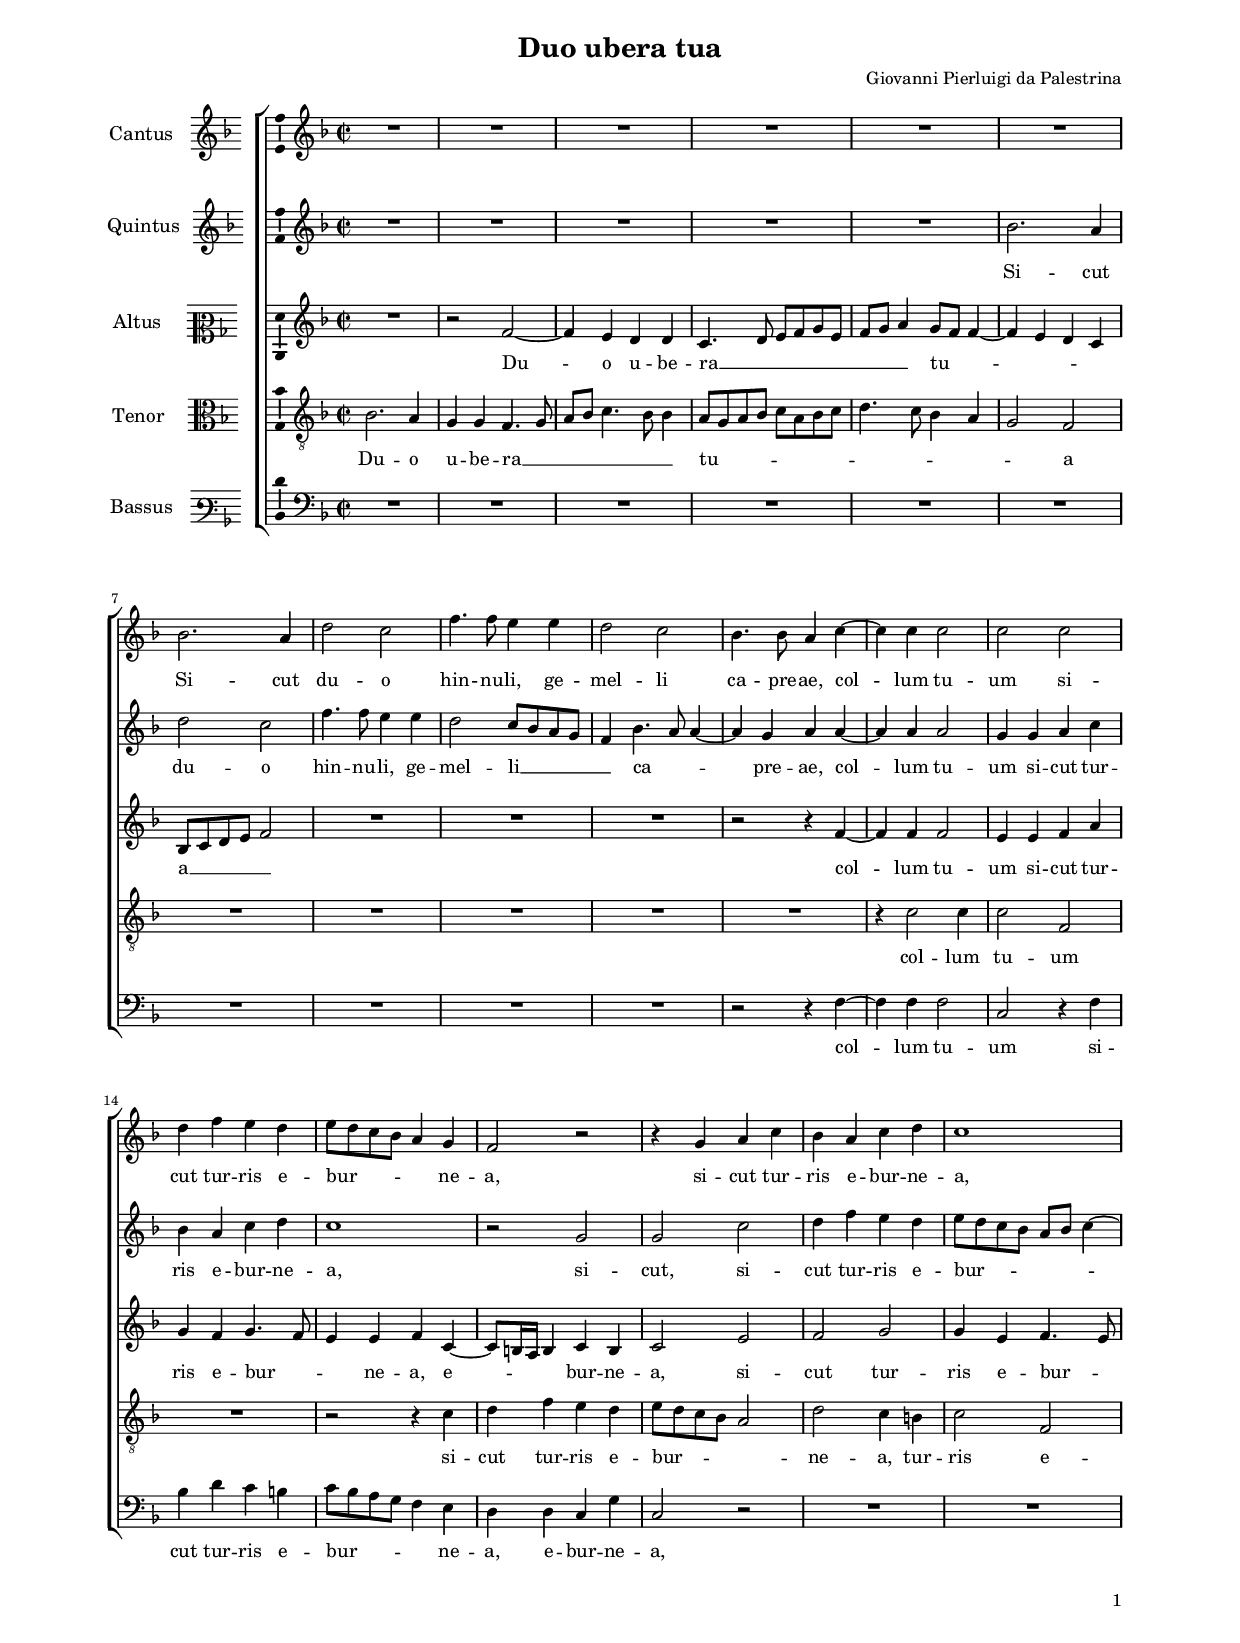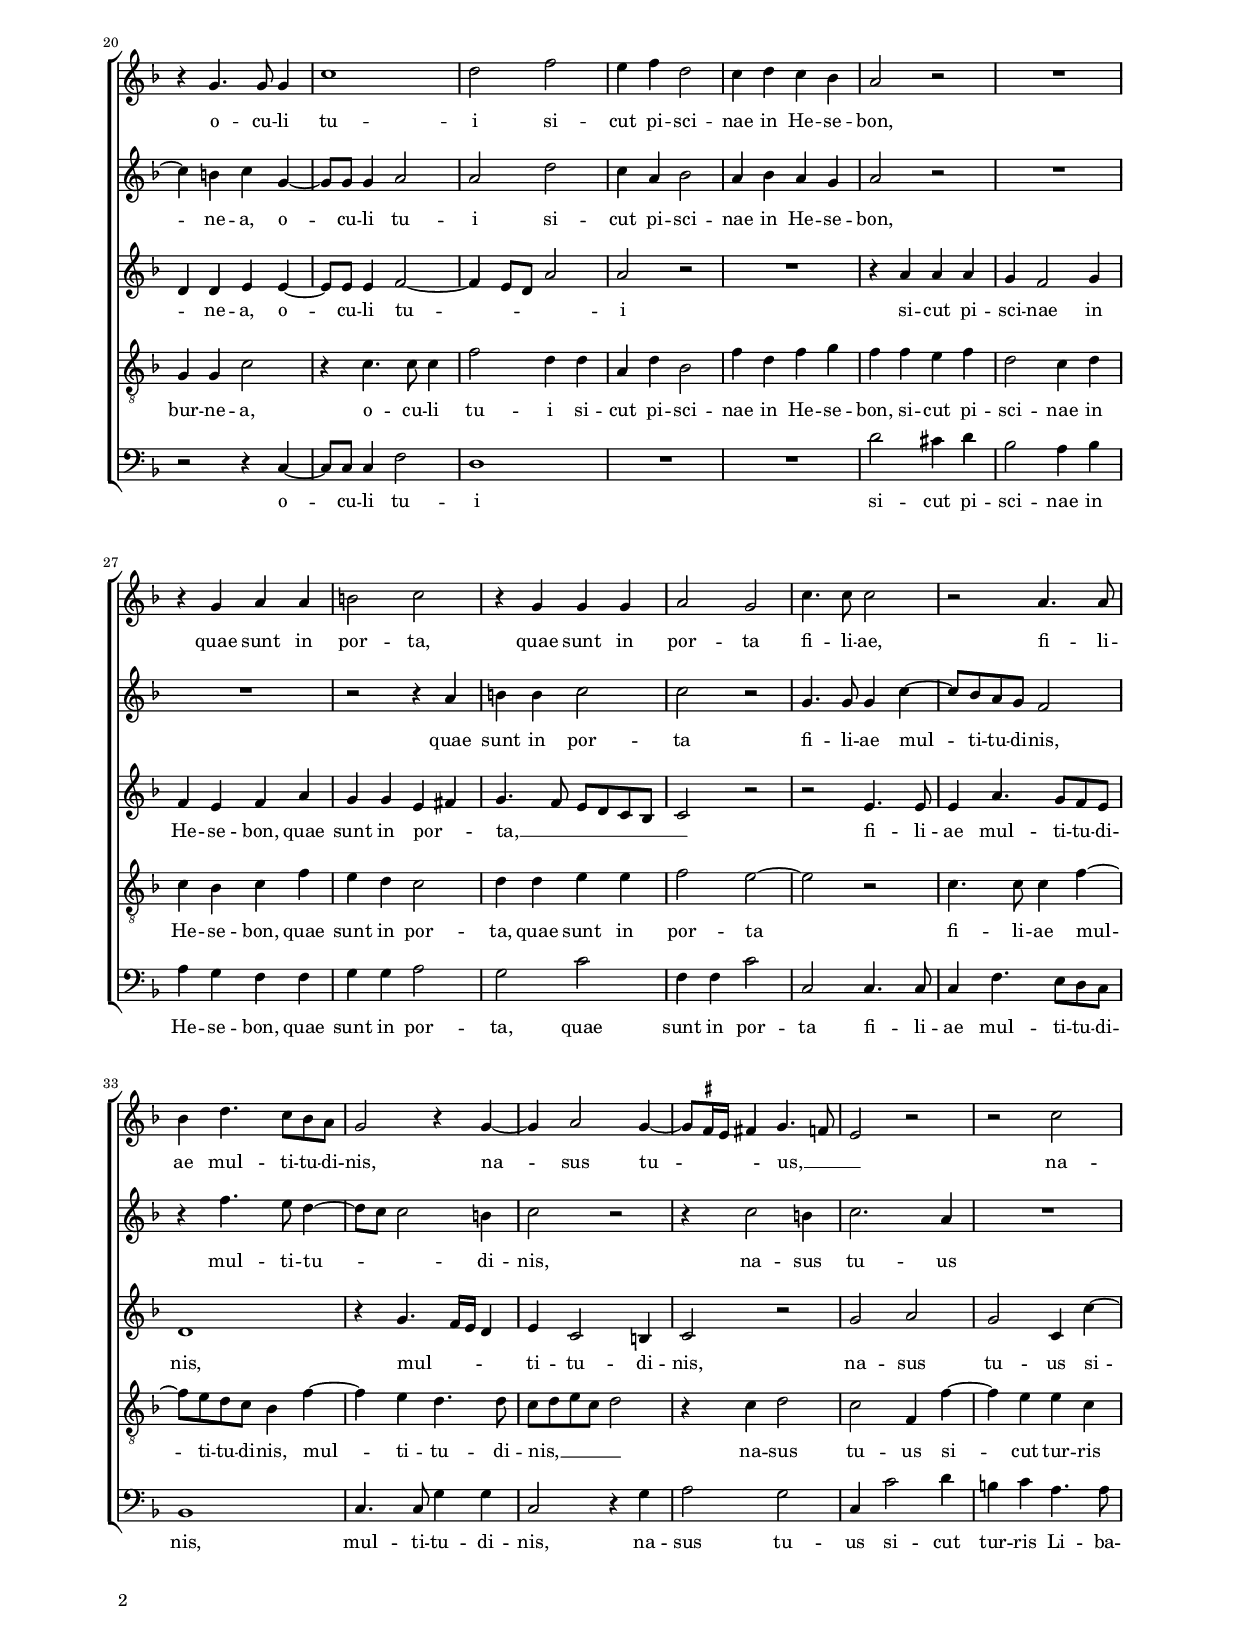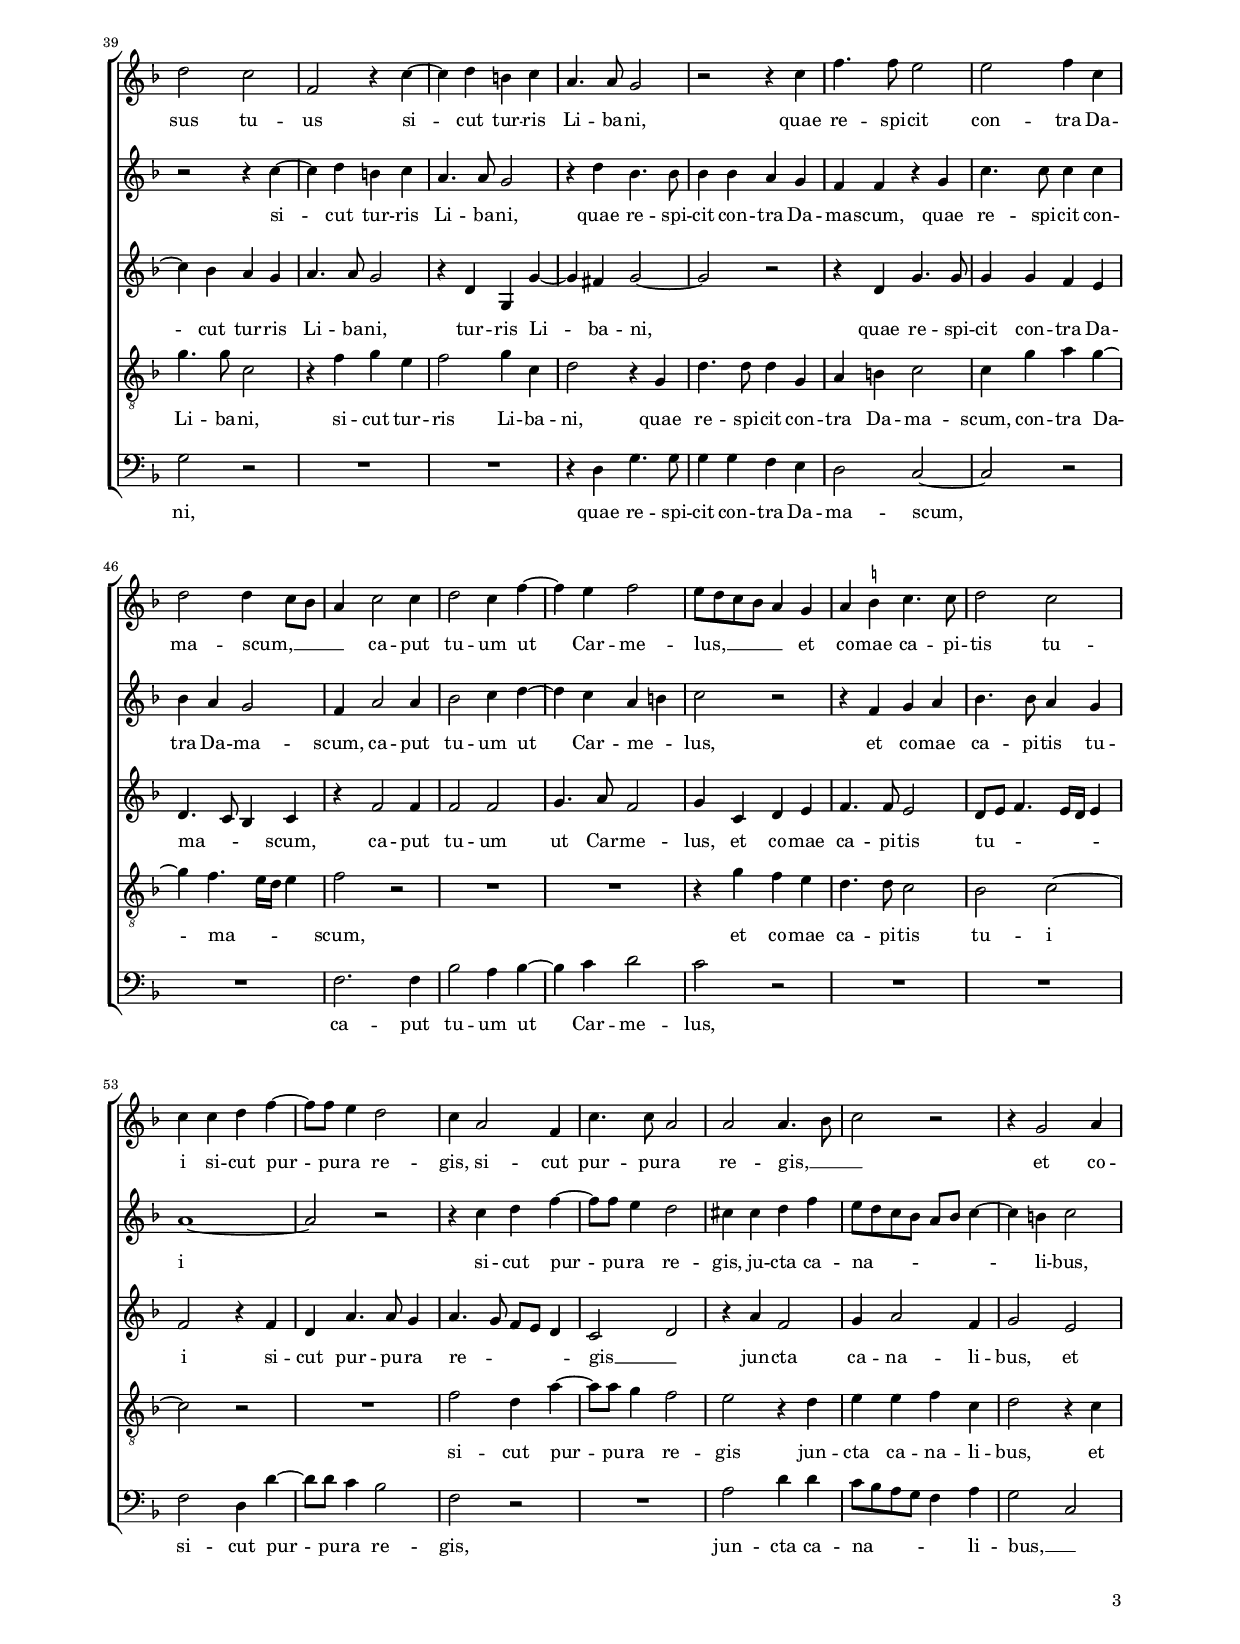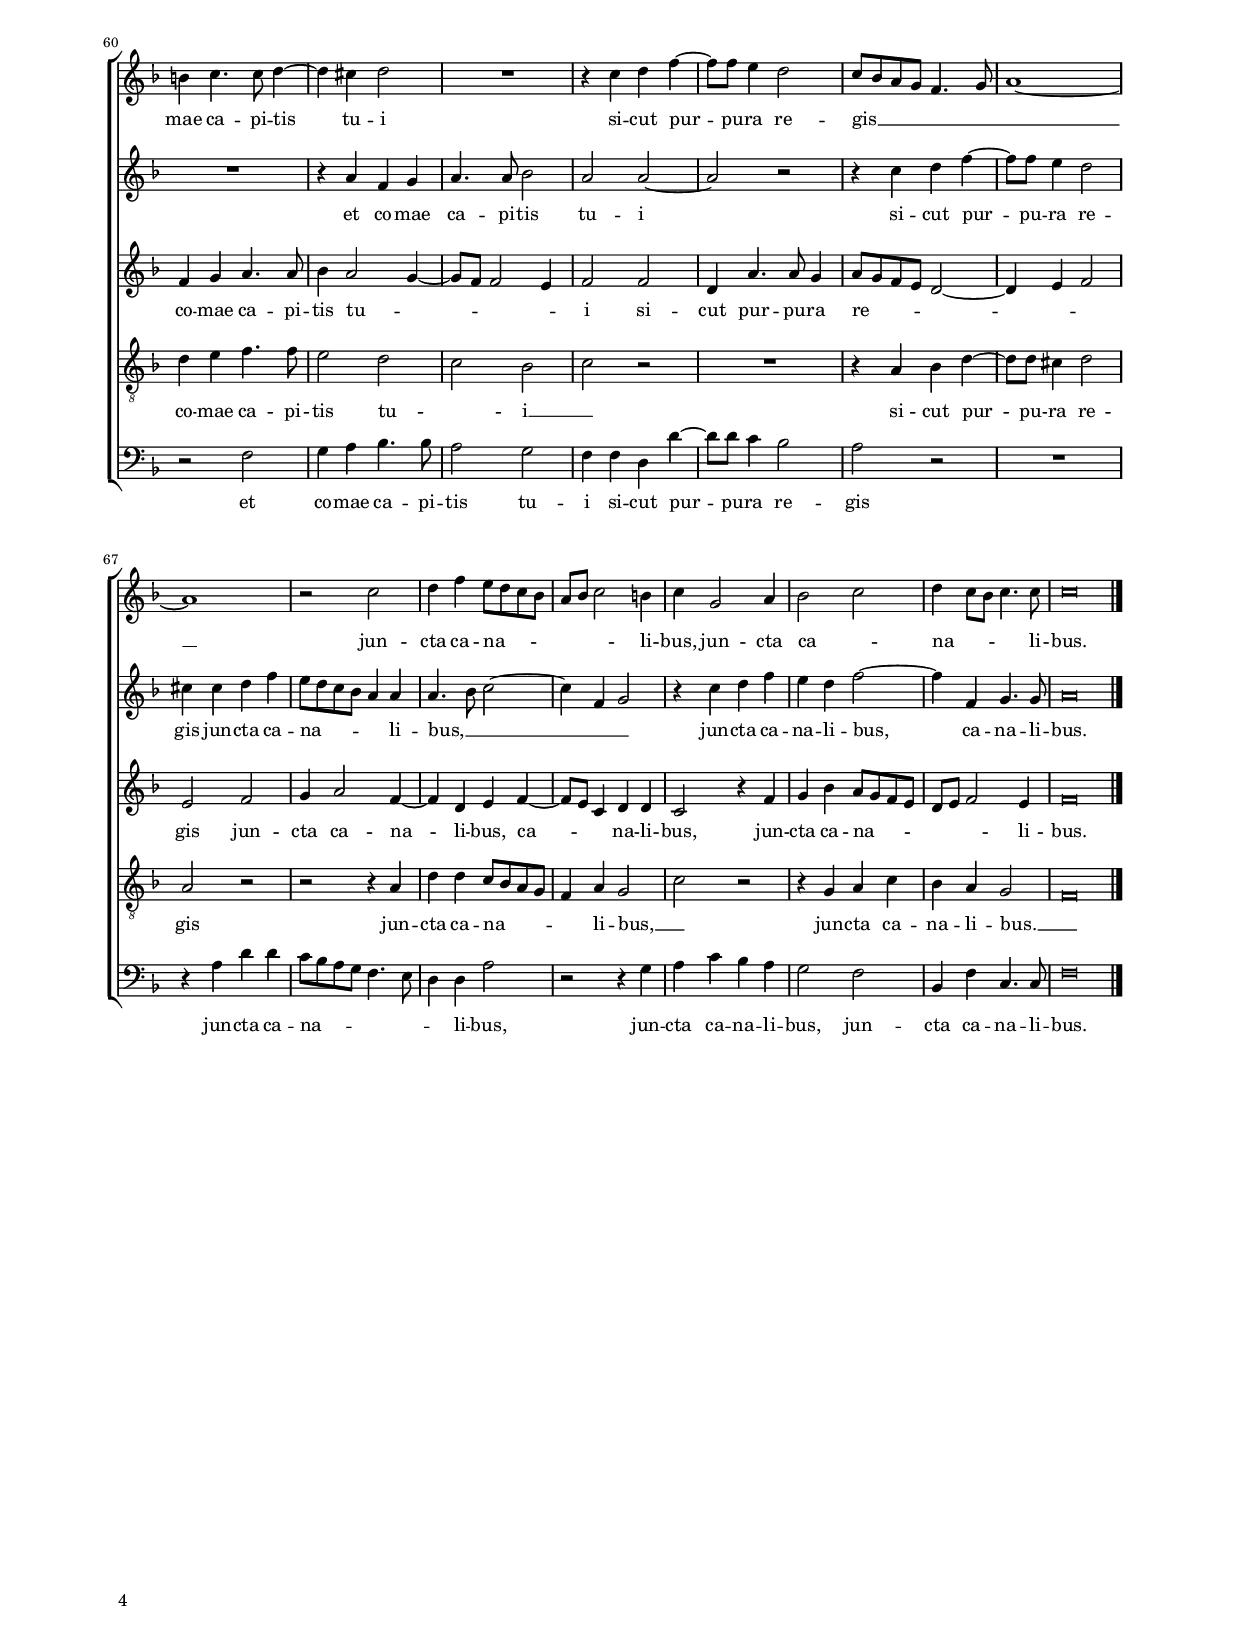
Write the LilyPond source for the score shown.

\header
{
  title="Duo ubera tua"
  composer="Giovanni Pierluigi da Palestrina"
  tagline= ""
}

\version "2.24.0"
\language deutsch
#(set-global-staff-size 15)
% #(set-default-paper-size "letter")
#(ly:set-option 'point-and-click #f)


\paper
	{
	top-margin = 1.8 \cm
	bottom-margin = 1.2 \cm
	left-margin = 2 \cm
	right-margin = 2 \cm
	ragged-bottom = ##f
	ragged-last-bottom = ##t
	print-page-number = ##f
	system-system-spacing = #'((basic-distance . 16) (minimum-distance . 14) (padding . 5) (strechability . 150))
	oddFooterMarkup=\markup   \fill-line { "" \fromproperty #'page:page-number-string }
	evenFooterMarkup=\markup  \fill-line { \fromproperty #'page:page-number-string "" }
	last-bottom-spacing = #'((basic-distance . 12) (minimum-distance . 7) (padding . 4))
%	systems-per-page = 3
%	page-count = 3
%	min-systems-per-page = 3
	markup-system-spacing.basic-distance = #12
	}

	
global = {
	\key f \major
	\time 2/2
	\set Score.tempoHideNote = ##t
	\tempo 4 = 95
	\skip 1*73
	\set Score.measureLength = #(ly:make-moment 2/1)
	\skip 1*2 \bar "|."
	}

	ficta = { \once \set suggestAccidentals = ##t }

	forget = #(define-music-function (music) (ly:music?) #{
		\accidentalStyle forget
		$music
		\accidentalStyle default
		#})



incipitcantus = \markup { \score {
	{
	\set Staff.instrumentName = \markup { \fontsize #1 "Cantus" }
	\key f \major
	\clef violin
	s4 \bar ""
	}
	\layout  {
	raggedright = ##t
	indent = 1.6 \cm
	line-width = 2.4\cm
	\context { \Staff \remove Time_signature_engraver }
	\override Staff.Clef.Y-extent = #'(0 . 0)
	}} \hspace #1 }
	 
      
incipitquintus = \markup { \score {
	{
	\set Staff.instrumentName = \markup { \fontsize #1 "Quintus" }
	\key f \major
	\clef violin
	s4 \bar ""
	}
	\layout  {
	raggedright = ##t
	indent = 1.6 \cm
	line-width = 2.4\cm
	\context { \Staff \remove Time_signature_engraver }
	\override Staff.Clef.Y-extent = #'(0 . 0)
	}} \hspace #1 }
    

incipitaltus = \markup { \score {
	{
	\set Staff.instrumentName = \markup { \fontsize #1 "Altus" }
	\key f \major
	\clef mezzosoprano
	s4 \bar ""
	}
	\layout  {
	raggedright = ##t
	indent = 1.6 \cm
	line-width = 2.4\cm
	\context { \Staff \remove Time_signature_engraver }
	\override Staff.Clef.Y-extent = #'(0 . 0)
	}} \hspace #1 }
    

incipittenor = \markup { \score {
	{
	\set Staff.instrumentName = \markup { \fontsize #1 "Tenor" }
	\key f \major
	\clef alto
	s4 \bar ""
	}
	\layout  {
	raggedright = ##t
	indent = 1.6 \cm
	line-width = 2.4\cm
	\context { \Staff \remove Time_signature_engraver }
	\override Staff.Clef.Y-extent = #'(0 . 0)
	}} \hspace #1 }
      
      
incipitbassus = \markup { \score {
	{
	\set Staff.instrumentName = \markup { \fontsize #1 "Bassus" }
	\key f \major
	\clef varbaritone
	s4 \bar ""
	}
	\layout  {
	raggedright = ##t
	indent = 1.6 \cm
	line-width = 2.4\cm
	\context { \Staff \remove Time_signature_engraver }
	\override Staff.Clef.Y-extent = #'(0 . 0)
	}} \hspace #1 }


cantus =  \relative c''
	{
	R1
	R1
	R1
	R1
%5
	R1 |
	R1
	b2. a4
	d2 c
	f4. f8 e4 e
%10
	d2 c |
	b4. b8 a4 c~
	c4 c c2
	c2 c
	d4 f e d
%15
	e8 d c b a4 g |
	f2 r
	r4 g a c
	b4 a c d
	c1
%20
	r4 g4. g8 g4 |
	c1
	d2 f
	e4 f d2
	c4 d c b
%25
	a2 r |
	R1
	r4 g a a
	h2 c
	r4 g g g
%30
	a2 g |
	c4. c8 c2
	r2 a4. a8
	b4 d4. c8 b a
	g2 r4 g~
%35
	g4 a2 g4~ |
	g8 \ficta fis16 e fis!4 g4. f8
	e2 r
	r2 c'
	d2 c
%40
	f,2 r4 c'~ |
	c4 d h c
	a4. a8 g2
	r2 r4 c
	f4. f8 e2
%45
	e2 f4 c |
	d2 d4 c8 b	
	a4 c2 c4
	d2 c4 f~
	f4 e f2
%50
	e8 d c b a4 g |
	a4 \ficta h c4. c8
	d2 c
	c4 c d f~
	f8 f e4 d2
%55
	c4 a2 f4 |
	c'4. c8 a2
	a2 a4. b8
	c2 r
	r4 g2 a4
%60
	h4 c4. c8 d4~ |	
	d4 cis d2
	R1
	r4 c d f~
	f8 f e4 d2
%65
	c8 b a g f4. g8 |
	a1~
	a1
	r2 c	
	d4 f e8 d c b
%70
	a8 b c2 h4 |
	c4 g2 a4
	b2 c
	d4 c8 b c4. c8
	c\breve |
	}


quintus =  \relative c''
	{
	R1
	R1
	R1
	R1
%5
	R1 |
	b2. a4
	d2 c
	f4. f8 e4 e
	d2 c8 b a g
%10
	f4 b4. a8 a4~ |
	a4 g a a~
	a4 a a2
	g4 g a c
	b4 a c d
%15
	c1 |
	r2 g
	g2 c
	d4 f e d
	e8 d c b a b c4~
%20
	c4 h c g~ |
	g8 g g4 a2
	a2 d
	c4 a b2
	a4 b a g
%25
	a2 r |
	R1
	R1
	r2 r4 a
	h4 h c2
%30
	c2 r |
	g4. g8 g4 c~
	c8 b a g f2
	r4 f'4. e8 d4~
	d8 c c2 h4
%35
	c2 r |
	r4 c2 h4
	c2. a4
	R1
	r2 r4 c~
%40
	c4 d h c |
	a4. a8 g2
	r4 d' b4. b8
	b4 b a g
	f4 f r g
%45
	c4. c8 c4 c |
	b4 a g2
	f4 a2 a4
	b2 c4 d~
	d4 c a h
%50
	c2 r |
	r4 f, g a
	b4. b8 a4 g
	a1~
	a2 r
%55
	r4 c d f~ |
	f8 f e4 d2
	cis4 cis d f
	e8 d c b a b c4~
	c4 h c2
%60
	R1 |
	r4 a f g
	a4. a8 b2
	a2 a~
	a2 r
%65
	r4 c d f~ |
	f8 f e4 d2
	cis4 cis d f
	e8 d c b a4 a
	a4. b8 c2~
%70
	c4 f, g2 |
	r4 c d f
	e4 d f2~
	f4 f, g4. g8
	a\breve |
	}


altus =  \relative c'
	{
	R1
	r2 f~
	f4 e d d
	c4. d8 e f g e
%5
	f8 g a4 g8 f f4~ |
	f4 e d c
	b8 c d e f2
	R1
	R1
%10
	R1 |
	r2 r4 f~
	f4 f f2
	e4 e f a
	g4 f g4. f8
%15
	e4 e f c~ |
	c8 h16 a h4 c h
	c2 e
	f2 g
	g4 e f4. e8
%20
	d4 d e e~ |
	e8 e e4 f2~
	f4 e8 d a'2
	a2 r
	R1
%25
	r4 a a a |
	g4 f2 g4
	f4 e f a
	g4 g e fis
	g4. f8 e d c b
%30
	c2 r |
	r2 e4. e8
	e4 a4. g8 f e
	d1
	r4 g4. f16 e d4
%35
	e4 c2 h4 |
	c2 r
	g'2 a
	g2 c,4 c'~
	c4 b a g
%40
	a4. a8 g2 |
	r4 d g, g'~
	g4 fis g2~
	g2 r
	r4 d g4. g8
%45
	g4 g f e |
	d4. c8 b4 c
	r4 f2 f4
	f2 f
	g4. a8 f2
%50
	g4 c, d e |
	f4. f8 e2
	d8 e f4. e16 d e4
	f2 r4 f
	d4 a'4. a8 g4
%55
	a4. g8 f e d4 |
	c2 d
	r4 a' f2
	g4 a2 f4
	g2 e
%60
	f4 g a4. a8 |
	b4 a2 g4~
	g8 f f2 e4
	f2 f
	d4 a'4. a8 g4
%65
	a8 g f e d2~ |
	d4 e f2
	e2 f
	g4 a2 f4~
	f4 d e f~
%70
	f8 e c4 d d |
	c2 r4 f
	g4 b a8 g f e
	d8 e f2 e4
	f\breve |
	}


tenor  =  \relative c'
	{
	b2. a4
	g4 g f4. g8
	a8 b c4. b8 b4
	a8 g a b c a b c
%5
	d4. c8 b4 a |
	g2 f
	R1
	R1
	R1
%10
	R1 |
	R1
	r4 c'2 c4
	c2 f,
	R1
%15
	r2 r4 c' |
	d4 f e d
	e8 d c b a2
	d2 c4 h
	c2 f,
%20
	g4 g c2 |
	r4 c4. c8 c4
	f2 d4 d
	a4 d b2
	f'4 d f g
%25
	f4 f e f |
	d2 c4 d
	c4 b c f
	e4 d c2
	d4 d e e
%30
	f2 e~ |
	e2 r
	c4. c8 c4 f~
	f8 e d c b4 f'~
	f4 e d4. d8
%35
	c8 d e c d2 |
	r4 c d2
	c2 f,4 f'~
	f4 e e c
	g'4. g8 c,2
%40
	r4 f g e |
	f2 g4 c,
	d2 r4 g,
	d'4. d8 d4 g,
	a4 h c2
%45
	c4 g' a g~ |
	g4 f4. e16 d e4
	f2 r
	R1
	R1
%50
	r4 g f e |
	d4. d8 c2
	b2 c~
	c2 r
	R1
%55
	f2 d4 a'~ |
	a8 a g4 f2
	e2 r4 d
	e4 e f c
	d2 r4 c
%60
	d4 e f4. f8 |
	e2 d
	c2 b
	c2 r
	R1
%65
	r4 a b d~ |
	d8 d cis4 d2
	a2 r
	r2 r4 a
	d4 d c8 b a g
%70
	f4 a g2 |
	c2 r
	r4 g a c
	b4 a g2
	f\breve |
	}


bassus  =  \relative c
	{
	R1
	R1
	R1
	R1
%5
	R1 |
	R1
	R1
	R1
	R1
%10
	R1 |
	r2 r4 f~
	f4 f f2
	c2 r4 f
	b4 d c h
%15
	c8 b a g f4 e |
	d4 d c g'
	c,2 r
	R1
	R1
%20
	r2 r4 c~ |
	c8 c c4 f2
	d1
	R1
	R1
%25
	d'2 cis4 d |
	b2 a4 b
	a4 g f f
	g4 g a2
	g2 c
%30
	f,4 f c'2 |
	c,2 c4. c8
	c4 f4. e8 d c
	b1
	c4. c8 g'4 g
%35
	c,2 r4 g' |
	a2 g
	c,4 c'2 d4
	h4 c a4. a8
	g2 r
%40
	R1 |
	R1
	r4 d g4. g8
	g4 g f e
	d2 c~
%45
	c2 r |
	R1
	f2. f4
	b2 a4 b~
	b4 c d2
%50
	c2 r |
	R1
	R1
	f,2 d4 d'~
	d8 d c4 b2
%55
	f2 r |
	R1
	a2 d4 d
	c8 b a g f4 a
	g2 c,
%60
	r2 f |
	g4 a b4. b8
	a2 g
	f4 f d d'~
	d8 d c4 b2
%65
	a2 r |
	R1
	r4 a d d
	c8 b a g f4. e8
	d4 d a'2
%70
	r2 r4 g |
	a4 c b a
	g2 f
	b,4 f' c4. c8
	f\breve |
	}


lyricscantus = \lyricmode {
	Si -- cut du -- o hin -- nu -- li,
	ge -- mel -- li ca -- pre -- ae,
	col -- lum tu -- um 
	si -- cut tur -- ris e -- bur -- _ _ _ _ ne -- a,
	si -- cut tur -- ris e -- bur -- ne -- a,
	o -- cu -- li tu -- i si -- cut pi -- sci -- nae in He -- se -- bon,
	quae sunt in por -- ta,
	quae sunt in por -- ta fi -- li -- ae,
	fi -- li -- ae mul -- ti -- tu -- di -- nis,
	na -- sus tu -- _ _ _ us, __ _ _
	na -- sus tu -- us
	si -- cut tur -- ris Li -- ba -- ni,
	quae re -- spi -- cit con -- tra Da -- ma -- scum, __ _ _ _
	ca -- put tu -- um ut Car -- me -- lus, __ _ _ _ _ 
	et co -- mae ca -- pi -- tis tu -- i
	si -- cut pur -- pu -- ra re -- gis,
	si -- cut pur -- pu -- ra re -- gis, __ _ _
	et co -- mae ca -- pi -- tis tu -- i
	si -- cut pur -- pu -- ra re -- gis __ _ _ _ _ _ _
	jun -- cta ca -- na -- _ _ _ _ _ _ li -- bus,
	jun -- cta ca -- _ na -- _ _ _ li -- bus.
	}


lyricsquintus = \lyricmode {
	Si -- cut du -- o hin -- nu -- li,
	ge -- mel -- li __ _ _ _ _ ca -- _ _ pre -- ae,
	col -- lum tu -- um 
	si -- cut tur -- ris e -- bur -- ne -- a,
	si -- cut,
	si -- cut tur -- ris e -- bur -- _ _ _ _ _ _ ne -- a,
	o -- cu -- li tu -- i si -- cut pi -- sci -- nae in He -- se -- bon,
	quae sunt in por -- ta fi -- li -- ae mul -- ti -- tu -- di -- nis,
	mul -- ti -- tu -- _ _ di -- nis,
	na -- sus tu -- us
	si -- cut tur -- ris Li -- ba -- ni,
	quae re -- spi -- cit con -- tra Da -- ma -- scum,
	quae re -- spi -- cit con -- tra Da -- ma -- scum,
	ca -- put tu -- um ut Car -- me -- _ lus,      
	et co -- mae ca -- pi -- tis tu -- i
	si -- cut pur -- pu -- ra re -- gis,
	ju -- cta ca -- na -- _ _ _ _ _ _ li -- bus,
	et co -- mae ca -- pi -- tis tu -- i
	si -- cut pur -- pu -- ra re -- gis       
	jun -- cta ca -- na -- _ _ _ _ li -- bus, __ _ _ _ _
	jun -- cta ca -- na -- li -- bus,
	ca -- na -- li -- bus.
	}


lyricsaltus = \lyricmode {
	Du -- o u -- be -- ra __ _ _ _ _ _ _ _ _ tu -- _ _ _ _ _ a __ _ _ _ _
	col -- lum tu -- um 
	si -- cut tur -- ris e -- bur -- _ _ ne -- a,
	e -- _ _ _ bur -- ne -- a,
	si -- cut tur -- ris e -- bur -- _ _ ne -- a,
	o -- cu -- li tu -- _ _ _ i si -- cut pi -- sci -- nae in He -- se -- bon,
	quae sunt in por -- _ ta, __ _ _ _ _ _ _
	fi -- li -- ae mul -- ti -- tu -- di -- nis,
	mul -- _ _ _ ti -- tu -- di -- nis,
	na -- sus tu -- us
	si -- cut tur -- ris Li -- ba -- ni,
	tur -- ris Li -- ba -- ni,
	quae re -- spi -- cit con -- tra Da -- ma -- _ _ scum,    
	ca -- put tu -- um ut Car -- me -- lus,      
	et co -- mae ca -- pi -- tis tu -- _ _ _ _ _ i
	si -- cut pur -- pu -- ra re -- _ _ _ _ gis __ _
	jun -- cta ca -- na -- li -- bus,
	et co -- mae ca -- pi -- tis tu -- _ _ _ _ i
	si -- cut pur -- pu -- ra re -- _ _ _ _ _ _ gis       
	jun -- cta ca -- na -- li -- bus,
	ca -- _ _ na -- li -- bus,
	jun -- cta ca -- na -- _ _ _ _ _ _ li -- bus.
	}


lyricstenor = \lyricmode {
	Du -- o u -- be -- ra __ _ _ _ _ _ _ tu -- _ _ _ _ _ _ _ _ _ _ _ _ a
	col -- lum tu -- um 
	si -- cut tur -- ris e -- bur -- _ _ _ _ ne -- a,
	tur -- ris e -- bur -- ne -- a,
	o -- cu -- li tu -- i si -- cut pi -- sci -- nae in He -- se -- bon,
	si -- cut pi -- sci -- nae in He -- se -- bon,
	quae sunt in por -- ta,
	quae sunt in por -- ta fi -- li -- ae mul -- ti -- tu -- di -- nis,
	mul -- ti -- tu -- di -- nis, __ _ _ _ _
	na -- sus tu -- us
	si -- cut tur -- ris Li -- ba -- ni,
	si -- cut tur -- ris Li -- ba -- ni,
	quae re -- spi -- cit con -- tra Da -- ma -- scum,
	con -- tra Da -- ma -- _ _ _ scum,
	et co -- mae ca -- pi -- tis tu -- i
	si -- cut pur -- pu -- ra re -- gis
	jun -- cta ca -- na -- li -- bus,
	et co -- mae ca -- pi -- tis tu -- _ i __ _
	si -- cut pur -- pu -- ra re -- gis       
	jun -- cta ca -- na -- _ _ _ _ li -- bus, __ _
	jun -- cta ca -- na -- li -- bus. __ _
	}


lyricsbassus = \lyricmode {
	col -- lum tu -- um
	si -- cut tur -- ris e -- bur -- _ _ _ _ ne -- a,
	e -- bur -- ne -- a,
	o -- cu -- li tu -- i si -- cut pi -- sci -- nae in He -- se -- bon,
	quae sunt in por -- ta,
	quae sunt in por -- ta fi -- li -- ae mul -- ti -- tu -- di -- nis,
	mul -- ti -- tu -- di -- nis,
	na -- sus tu -- us
	si -- cut tur -- ris Li -- ba -- ni,
	quae re -- spi -- cit con -- tra Da -- ma -- scum, 
	ca -- put tu -- um ut Car -- me -- lus,      
	si -- cut pur -- pu -- ra re -- gis,
	jun -- cta ca -- na -- _ _ _ _ li -- bus, __ _
	et co -- mae ca -- pi -- tis tu -- i
	si -- cut pur -- pu -- ra re -- gis      
	jun -- cta ca -- na -- _ _ _ _ _ _ li -- bus,
	jun -- cta ca -- na -- li -- bus,
	jun -- cta ca -- na -- li -- bus.
	}


\score
{  
	% \transpose {
	\new ChoirStaff \with { \override StaffGrouper.staff-staff-spacing.basic-distance = #12 }
	<<

	\new Staff << \global
	\new Voice="v1" {
		\set Staff.instrumentName=\incipitcantus
%		\set Staff.instrumentName= "S"
		\set Staff.midiInstrument = "reed organ"
		\clef violin
		\cantus }
	\new Lyrics \lyricsto "v1" {\lyricscantus }
	>>


	\new Staff << \global
	\new Voice="v5" {
		\set Staff.instrumentName=\incipitquintus
%		\set Staff.instrumentName= "Q"
		\set Staff.midiInstrument = "reed organ"
		\clef violin
		\quintus}
	\new Lyrics \lyricsto "v5" {\lyricsquintus }
	>>


	\new Staff << \global
	\new Voice="v2" {
		\set Staff.instrumentName=\incipitaltus
%		\set Staff.instrumentName= "A"
		\set Staff.midiInstrument = "reed organ"
		\clef violin % "G_8"
		\altus}
	\new Lyrics \lyricsto "v2" {\lyricsaltus }
	>>


	\new Staff << \global
	\new Voice="v3" {
		\set Staff.instrumentName=\incipittenor
%		\set Staff.instrumentName= "T"
		\set Staff.midiInstrument = "reed organ"
		\clef "G_8"
		\tenor }
	\new Lyrics \lyricsto "v3" {\lyricstenor }
	>>


	\new Staff << \global
	\new Voice="v4" {
		\set Staff.instrumentName=\incipitbassus
%		\set Staff.instrumentName= "B"
		\set Staff.midiInstrument = "reed organ"
		\clef bass 
		\bassus }
	\new Lyrics \lyricsto "v4" {\lyricsbassus}
	>>

	>>
	% } % transpose

	\layout
	{
	indent = 2.5\cm
	\context { \Lyrics \override VerticalAxisGroup.nonstaff-relatedstaff-spacing.padding = #1.4 }
	\context { \Staff \override TimeSignature.break-visibility = #end-of-line-invisible }
	\context { \Staff \consists Ambitus_engraver }
	\context { \Score \override BarNumber.padding = #2 }
	\context { \Voice \override NoteHead.style = #'baroque }
	}

\midi
	{
	
	}

}


% EOF
